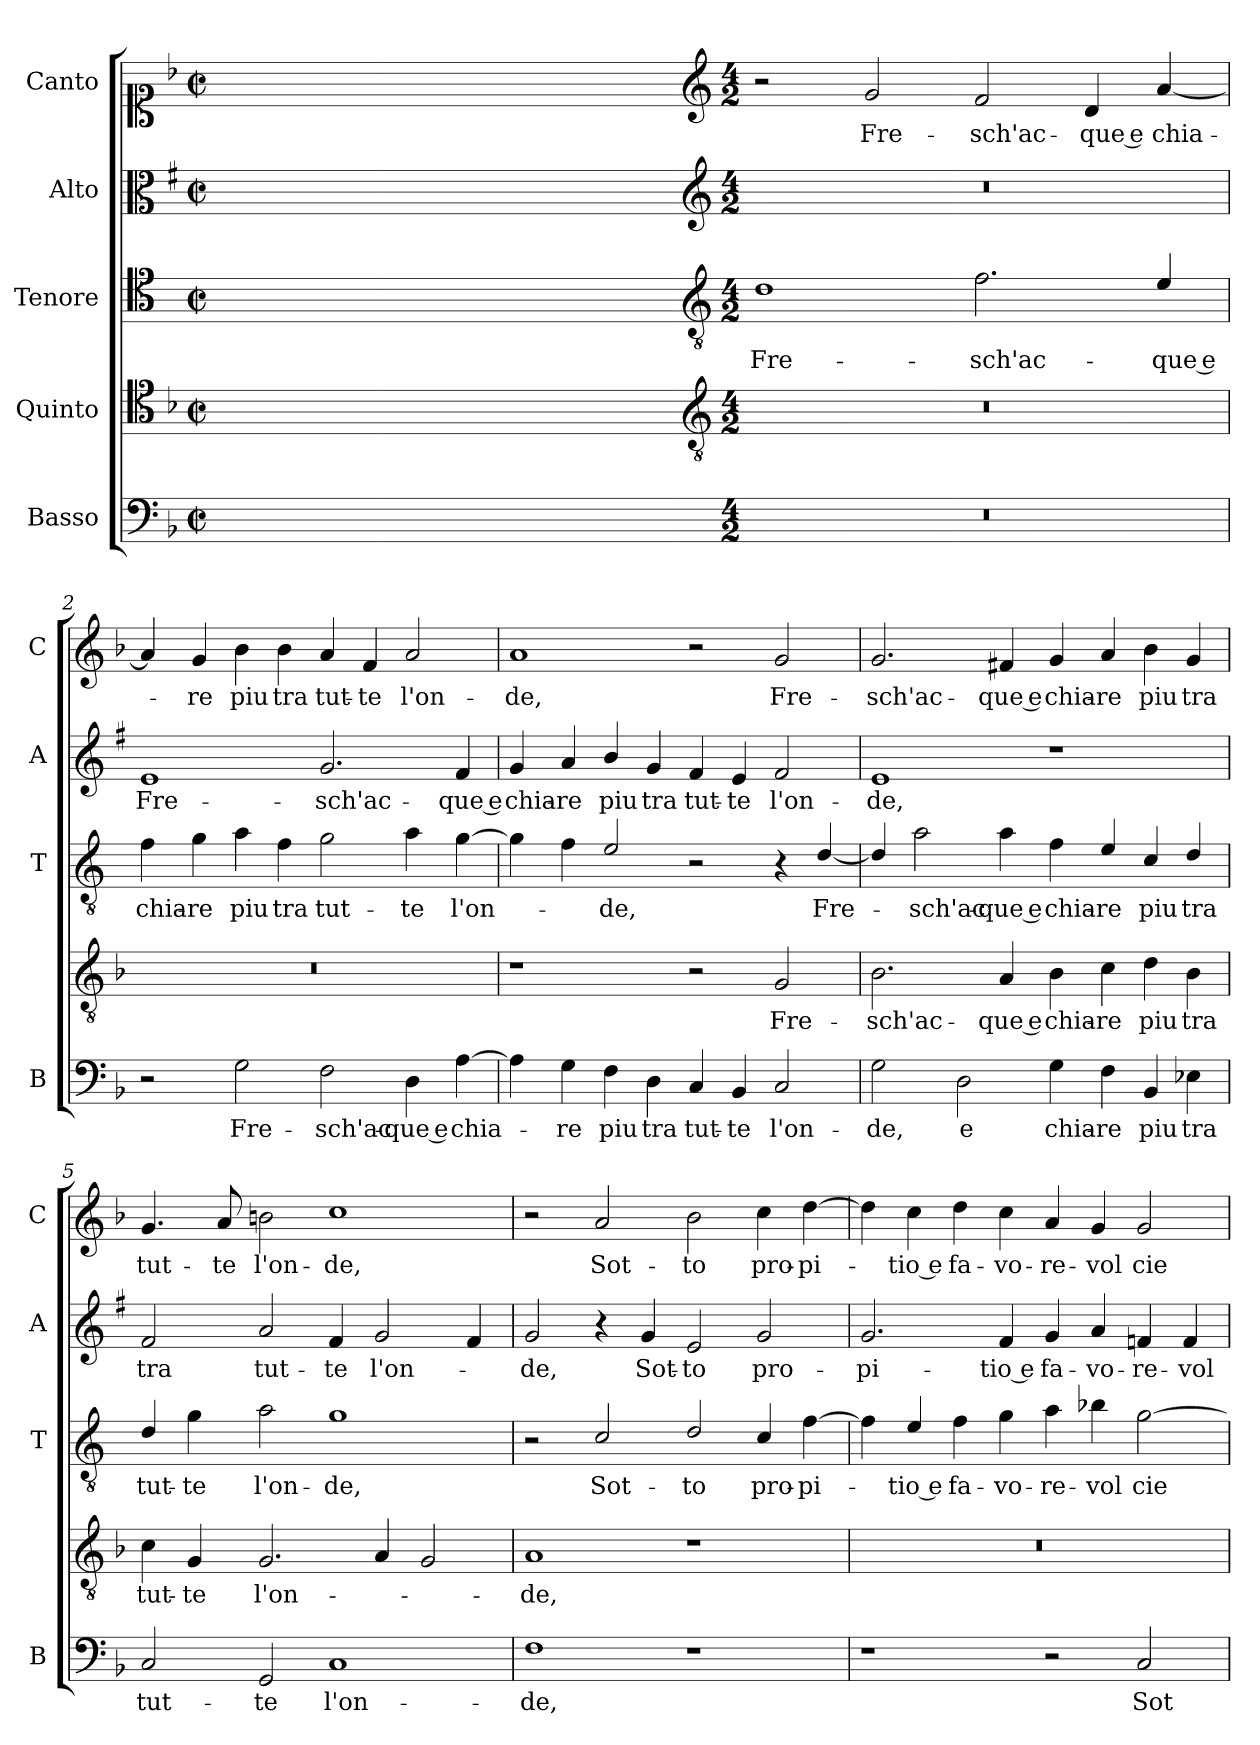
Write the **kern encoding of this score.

**kern	**text	**kern	**text	**kern	**text	**kern	**text	**kern	**text
*part5	*part5	*part4	*part4	*part3	*part3	*part2	*part2	*part1	*part1
*staff5	*staff5	*staff4	*staff4	*staff3	*staff3	*staff2	*staff2	*staff1	*staff1
*I"Basso	*	*I"Quinto	*	*I"Tenore	*	*I"Alto	*	*I"Canto	*
*I'B	*	*	*	*I'T	*	*I'A	*	*I'C	*
*clefF4	*	*clefC4	*	*clefC4	*	*clefC3	*	*clefC1	*
*	*	*	*	*ITrd4c7	*	*ITrd1c2	*	*	*
*k[b-]	*	*k[b-]	*	*k[b-]	*	*k[b-]	*	*k[b-]	*
*F:	*	*F:	*	*F:	*	*F:	*	*F:	*
*M2/2	*	*M2/2	*	*M2/2	*	*M2/2	*	*M2/2	*
*met(c|)	*	*met(c|)	*	*met(c|)	*	*met(c|)	*	*met(c|)	*
=	=	=	=	=	=	=	=	=	=
1ryy	.	1ryy	.	1ryy	.	1ryy	.	1ryy	.
=1X-	=1X-	=1X-	=1X-	=1X-	=1X-	=1X-	=1X-	=1X-	=1X-
4ryy	.	4ryy	.	4ryy	.	4ryy	.	4ryy	.
4ryy	.	4ryy	.	4ryy	.	4ryy	.	4ryy	.
4ryy	.	4ryy	.	4ryy	.	4ryy	.	4ryy	.
4ryy	.	4ryy	.	4ryy	.	4ryy	.	4ryy	.
=1-	=1-	=1-	=1-	=1-	=1-	=1-	=1-	=1-	=1-
*	*	*clefGv2	*	*clefGv2	*	*clefG2	*	*clefG2	*
*M4/2	*	*M4/2	*	*M4/2	*	*M4/2	*	*M4/2	*
!	!	!	!	!	!LO:LY:b	!	!	!	!
0r	.	0r	.	1G	Fre-	0r	.	2r	.
!	!	!	!	!	!	!	!	!	!LO:LY:b
.	.	.	.	.	.	.	.	2g/	Fre-
!	!	!	!	!	!LO:LY:b	!	!	!	!LO:LY:b
.	.	.	.	2.B-\	-sch'ac-	.	.	2f/	-sch'ac-
!	!	!	!	!	!	!	!	!	!LO:LY:b
.	.	.	.	.	.	.	.	4d/	-que e
!	!	!	!	!	!LO:LY:b	!	!	!	!LO:LY:b
.	.	.	.	4A/	-que e	.	.	[4a/	chia-
=2	=2	=2	=2	=2	=2	=2	=2	=2	=2
!	!	!	!	!	!LO:LY:b	!	!LO:LY:b	!	!
2r	.	0r	.	4B-\	chia-	1d	Fre-	4a/]	.
!	!	!	!	!	!LO:LY:b	!	!	!	!LO:LY:b
.	.	.	.	4c\	-re	.	.	4g/	-re
!	!LO:LY:b	!	!	!	!LO:LY:b	!	!	!	!LO:LY:b
2G\	Fre-	.	.	4d\	piu	.	.	4b-\	piu
!	!	!	!	!	!LO:LY:b	!	!	!	!LO:LY:b
.	.	.	.	4B-\	tra	.	.	4b-\	tra
!	!LO:LY:b	!	!	!	!LO:LY:b	!	!LO:LY:b	!	!LO:LY:b
2F\	-sch'ac-	.	.	2c\	tut-	2.f/	-sch'ac-	4a/	tut-
!	!	!	!	!	!	!	!	!	!LO:LY:b
.	.	.	.	.	.	.	.	4f/	-te
!	!LO:LY:b	!	!	!	!LO:LY:b	!	!	!	!LO:LY:b
4D\	-que e	.	.	4d\	-te	.	.	2a/	l'on-
!	!LO:LY:b	!	!	!	!LO:LY:b	!	!LO:LY:b	!	!
[4A\	chia-	.	.	[4c\	l'on-	4e/	-que e	.	.
!!LO:LB:g=z
=3	=3	=3	=3	=3	=3	=3	=3	=3	=3
!	!	!	!	!	!	!	!LO:LY:b	!	!LO:LY:b
4A\]	.	1r	.	4c\]	.	4f/	chia-	1a	-de,
!	!LO:LY:b	!	!	!	!	!	!LO:LY:b	!	!
4G\	-re	.	.	4B-\	.	4g/	-re	.	.
!	!LO:LY:b	!	!	!	!LO:LY:b	!	!LO:LY:b	!	!
4F\	piu	.	.	2A/	-de,	4a/	piu	.	.
!	!LO:LY:b	!	!	!	!	!	!LO:LY:b	!	!
4D\	tra	.	.	.	.	4f/	tra	.	.
!	!LO:LY:b	!	!	!	!	!	!LO:LY:b	!	!
4C/	tut-	2r	.	2r	.	4e/	tut-	2r	.
!	!LO:LY:b	!	!	!	!	!	!LO:LY:b	!	!
4BB-/	-te	.	.	.	.	4d/	-te	.	.
!	!LO:LY:b	!	!LO:LY:b	!	!	!	!LO:LY:b	!	!LO:LY:b
2C/	l'on-	2G/	Fre-	4r	.	2e/	l'on-	2g/	Fre-
!	!	!	!	!	!LO:LY:b	!	!	!	!
.	.	.	.	[4G/	Fre-	.	.	.	.
=4	=4	=4	=4	=4	=4	=4	=4	=4	=4
!	!LO:LY:b	!	!LO:LY:b	!	!	!	!LO:LY:b	!	!LO:LY:b
2G\	-de,	2.B-\	-sch'ac-	4G/]	.	1d	-de,	2.g/	-sch'ac-
!	!	!	!	!	!LO:LY:b	!	!	!	!
.	.	.	.	2d\	-sch'ac-	.	.	.	.
!	!LO:LY:b	!	!	!	!	!	!	!	!
2D\	e	.	.	.	.	.	.	.	.
!	!	!	!LO:LY:b	!	!LO:LY:b	!	!	!	!LO:LY:b
.	.	4A/	-que e	4d\	-que e	.	.	4f#X/	-que e
!	!LO:LY:b	!	!LO:LY:b	!	!LO:LY:b	!	!	!	!LO:LY:b
4G\	chia-	4B-\	chia-	4B-\	chia-	1r	.	4g/	chia-
!	!LO:LY:b	!	!LO:LY:b	!	!LO:LY:b	!	!	!	!LO:LY:b
4F\	-re	4c\	-re	4A/	-re	.	.	4a/	-re
!	!LO:LY:b	!	!LO:LY:b	!	!LO:LY:b	!	!	!	!LO:LY:b
4BB-/	piu	4d\	piu	4F/	piu	.	.	4b-\	piu
!	!LO:LY:b	!	!LO:LY:b	!	!LO:LY:b	!	!	!	!LO:LY:b
4E-X\	tra	4B-\	tra	4G/	tra	.	.	4g/	tra
=5	=5	=5	=5	=5	=5	=5	=5	=5	=5
!	!LO:LY:b	!	!LO:LY:b	!	!LO:LY:b	!	!LO:LY:b	!	!LO:LY:b
2C/	tut-	4c\	tut-	4G/	tut-	2e/	tra	4.g/	tut-
!	!	!	!LO:LY:b	!	!LO:LY:b	!	!	!	!
.	.	4G/	-te	4c\	-te	.	.	.	.
!	!	!	!	!	!	!	!	!	!LO:LY:b
.	.	.	.	.	.	.	.	8a/	-te
!	!LO:LY:b	!	!LO:LY:b	!	!LO:LY:b	!	!LO:LY:b	!	!LO:LY:b
2GG/	-te	2.G/	l'on-	2d\	l'on-	2g/	tut-	2bn\	l'on-
!	!LO:LY:b	!	!	!	!LO:LY:b	!	!LO:LY:b	!	!LO:LY:b
1C	l'on-	.	.	1c	-de,	4e/	-te	1cc	-de,
!	!	!	!	!	!	!	!LO:LY:b	!	!
.	.	4A/	.	.	.	2f/	l'on-	.	.
.	.	2G/	.	.	.	.	.	.	.
.	.	.	.	.	.	4e/	.	.	.
!!LO:PB:g=z
=6	=6	=6	=6	=6	=6	=6	=6	=6	=6
!	!LO:LY:b	!	!LO:LY:b	!	!	!	!LO:LY:b	!	!
1F	-de,	1A	-de,	2r	.	2f/	-de,	2r	.
!	!	!	!	!	!LO:LY:b	!	!	!	!LO:LY:b
.	.	.	.	2F/	Sot-	4r	.	2a/	Sot-
!	!	!	!	!	!	!	!LO:LY:b	!	!
.	.	.	.	.	.	4f/	Sot-	.	.
!	!	!	!	!	!LO:LY:b	!	!LO:LY:b	!	!LO:LY:b
1r	.	1r	.	2G/	-to	2d/	-to	2b-\	-to
!	!	!	!	!	!LO:LY:b	!	!LO:LY:b	!	!LO:LY:b
.	.	.	.	4F/	pro-	2f/	pro-	4cc\	pro-
!	!	!	!	!	!LO:LY:b	!	!	!	!LO:LY:b
.	.	.	.	[4B-\	-pi-	.	.	[4dd\	-pi-
=7	=7	=7	=7	=7	=7	=7	=7	=7	=7
!	!	!	!	!	!	!	!LO:LY:b	!	!
1r	.	0r	.	4B-\]	.	2.f/	-pi-	4dd\]	.
!	!	!	!	!	!LO:LY:b	!	!	!	!LO:LY:b
.	.	.	.	4A/	-tio e	.	.	4cc\	-tio e
!	!	!	!	!	!LO:LY:b	!	!	!	!LO:LY:b
.	.	.	.	4B-\	fa-	.	.	4dd\	fa-
!	!	!	!	!	!LO:LY:b	!	!LO:LY:b	!	!LO:LY:b
.	.	.	.	4c\	-vo-	4e/	-tio e	4cc\	-vo-
!	!	!	!	!	!LO:LY:b	!	!LO:LY:b	!	!LO:LY:b
2r	.	.	.	4d\	-re-	4f/	fa-	4a/	-re-
!	!	!	!	!	!LO:LY:b	!	!LO:LY:b	!	!LO:LY:b
.	.	.	.	4e-X\	-vol	4g/	-vo-	4g/	-vol
!	!LO:LY:b	!	!	!	!LO:LY:b	!	!LO:LY:b	!	!LO:LY:b
2C/	Sot-	.	.	[2c\	cie-	4e-X/	-re-	2g/	cie-
!	!	!	!	!	!	!	!LO:LY:b	!	!
.	.	.	.	.	.	4e-/	-vol	.	.
=	=	=	=	=	=	=	=	=	=
*-	*-	*-	*-	*-	*-	*-	*-	*-	*-
